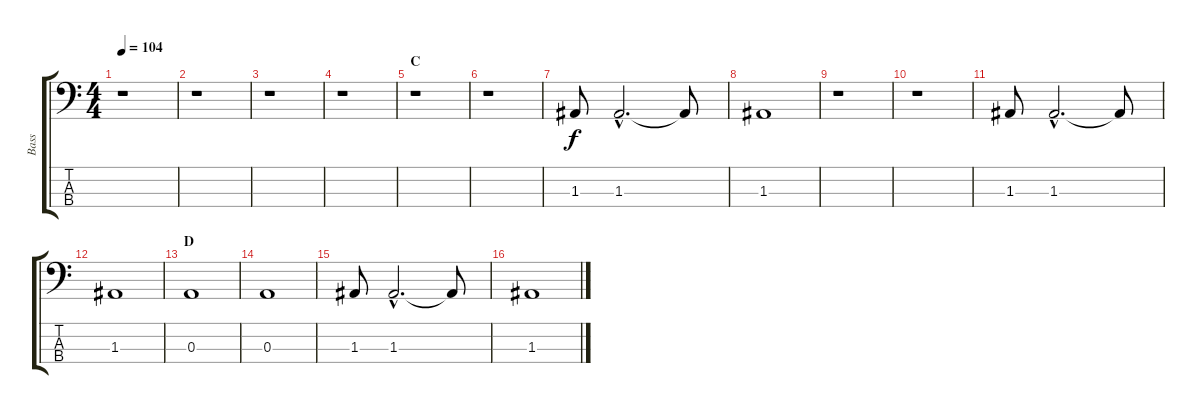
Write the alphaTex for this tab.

\track ("Bass" "Bass") {instrument electricbasspick}
\staff {score tabs}
\tuning (G2 D2 A1 E1) {hide}
\ts (4 4)
\tempo 104
\clef f4
\ks c
r.1{dy f} |
r.1 |
r.1 |
r.1 |
\section ("" "C")
r.1 |
r.1 |
1.3.8 1.3{hac}.2{d} 1.3{t}.8 |
1.3.1 |
r.1 |
r.1 |
1.3.8 1.3{hac}.2{d} 1.3{t}.8 |
1.3.1 |
\section ("" "D")
0.3.1 |
0.3.1 |
1.3.8 1.3{hac}.2{d} 1.3{t}.8 |
1.3.1
